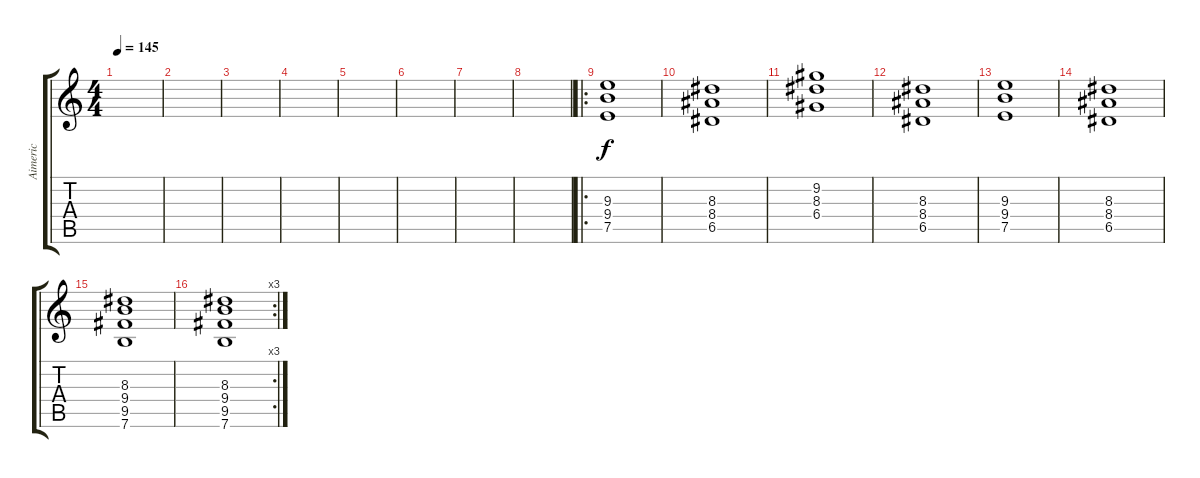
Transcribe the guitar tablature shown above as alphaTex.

\track ("Aimeric" "Aimeric") {instrument distortionguitar}
\staff {score tabs}
\tuning (E4 B3 G3 D3 A2 E2) {hide}
\ts (4 4)
\tempo 145
\clef g2
\ks c
|
|
|
|
|
|
|
|
\ro
(9.3 9.4 7.5).1 |
(8.3 8.4 6.5).1 |
(9.2 8.3 6.4).1 |
(8.3 8.4 6.5).1 |
(9.3 9.4 7.5).1 |
(8.3 8.4 6.5).1 |
(8.3 9.4 9.5 7.6).1 |
\rc 3
(8.3 9.4 9.5 7.6).1
